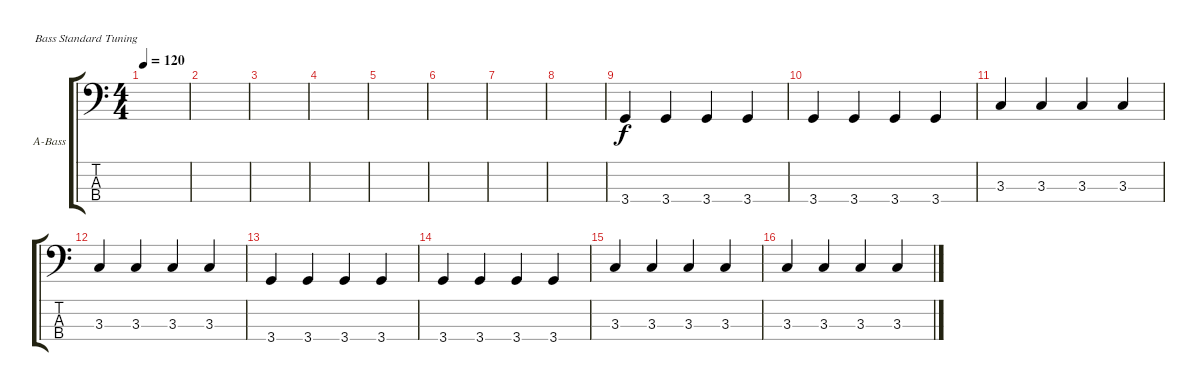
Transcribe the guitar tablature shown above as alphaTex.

\defaultSystemsLayout 4
\bracketExtendMode groupsimilarinstruments
\firstSystemTrackNameOrientation horizontal
\otherSystemsTrackNameOrientation horizontal
\track ("Acoustic Bass" "A-Bass") {instrument acousticbass}
\staff {score tabs}
\tuning (G2 D2 A1 E1)
\ts (4 4)
\tempo 120
\clef f4
\ks c
|
\scale
0.487395 |
\scale
0.256303 |
\scale
0.256303 |
\scale
0.333333 |
\scale
0.333333 |
\scale
0.333333 |
\scale
0.333333 |
\scale
0.333333 3.4.4 3.4.4 3.4.4 3.4.4 |
\scale
0.333333 3.4.4 3.4.4 3.4.4 3.4.4 |
\scale
0.333333 3.3.4 3.3.4 3.3.4 3.3.4 |
\scale
0.333333 3.3.4 3.3.4 3.3.4 3.3.4 |
\scale
0.333333 3.4.4 3.4.4 3.4.4 3.4.4 |
\scale
0.333333 3.4.4 3.4.4 3.4.4 3.4.4 |
\scale
0.333333 3.3.4 3.3.4 3.3.4 3.3.4 |
\scale
0.333333 3.3.4 3.3.4 3.3.4 3.3.4
